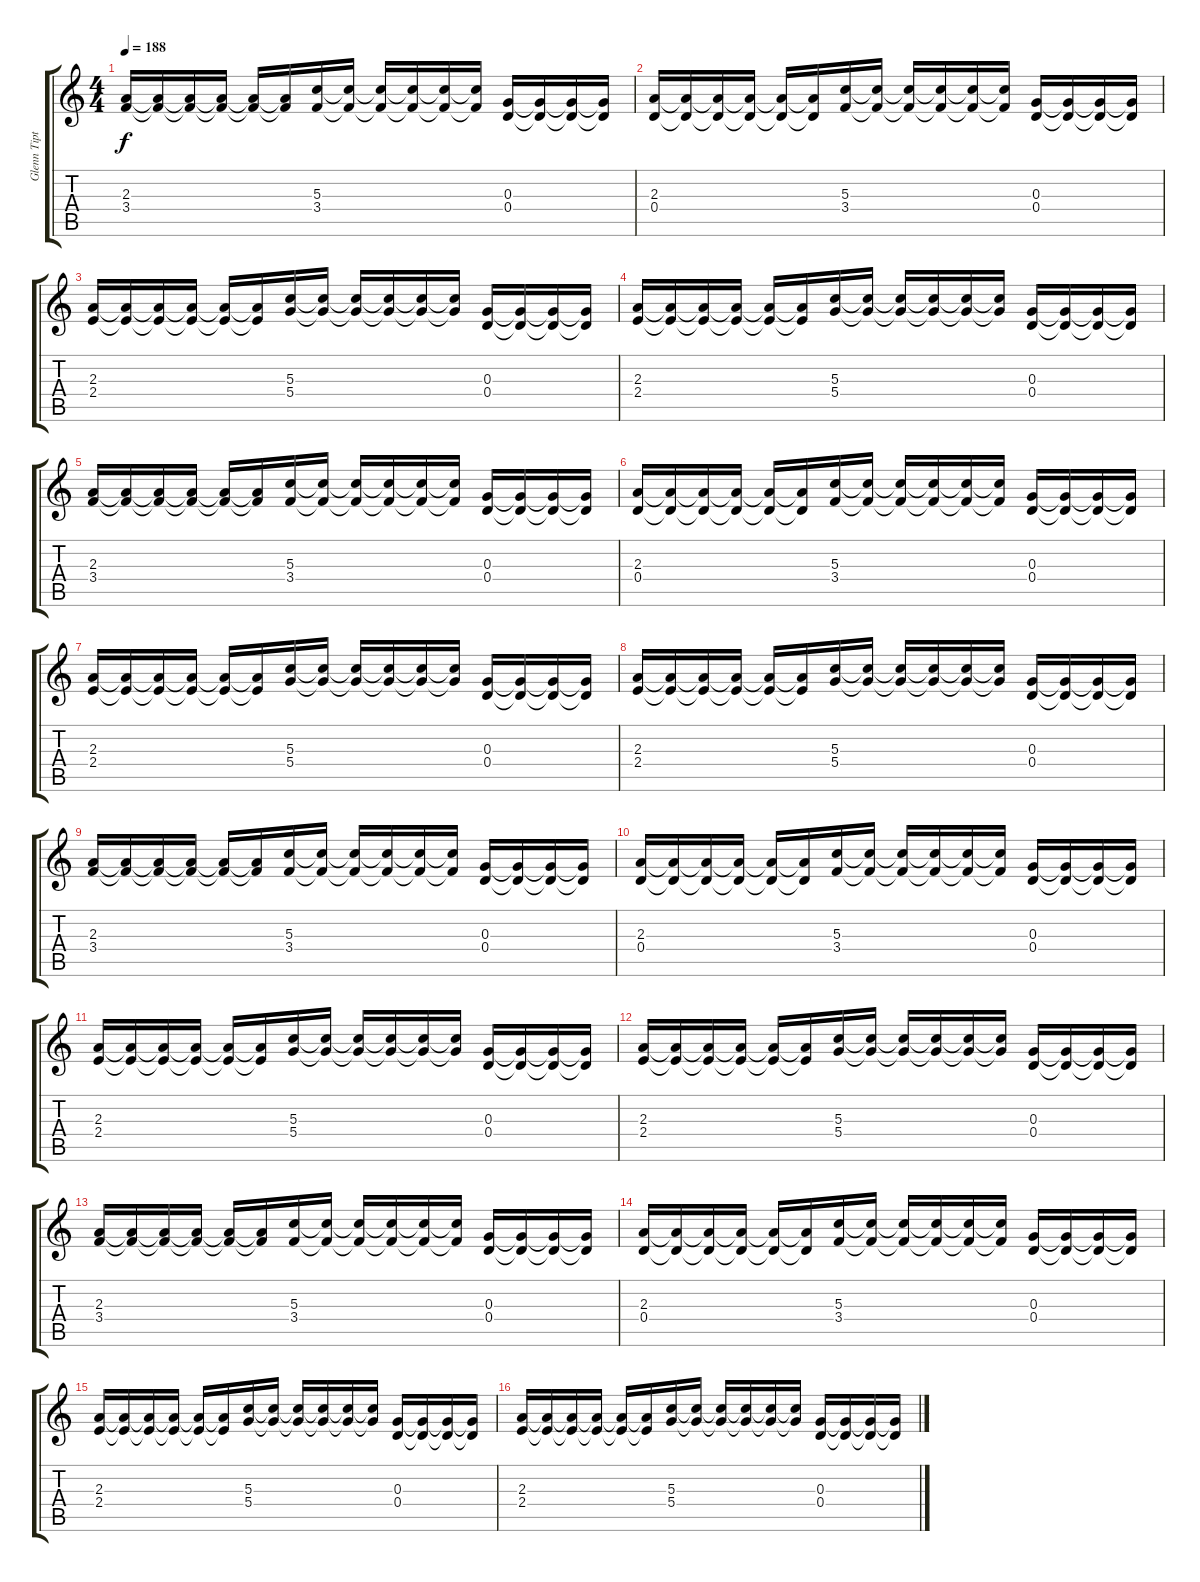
\track ("Glenn Tipton" "Glenn Tipt") {instrument distortionguitar}
\staff {score tabs}
\tuning (E4 B3 G3 D3 A2 E2) {hide}
\ts (4 4)
\tempo 188
\clef g2
\ks c
(2.3 3.4).16{dy f volume 15 balance 8} (2.3{t} 3.4{t}).16{volume 0} (2.3{t} 3.4{t}).16{volume 15} (2.3{t} 3.4{t}).16{volume 0} (2.3{t} 3.4{t}).16{volume 15} (2.3{t} 3.4{t}).16{volume 0} (5.3 3.4).16{volume 15} (5.3{t} 3.4{t}).16{volume 0} (5.3{t} 3.4{t}).16{volume 15} (5.3{t} 3.4{t}).16{volume 0} (5.3{t} 3.4{t}).16{volume 15} (5.3{t} 3.4{t}).16{volume 0} (0.3 0.4).16{volume 15} (0.3{t} 0.4{t}).16{volume 0} (0.3{t} 0.4{t}).16{volume 15} (0.3{t} 0.4{t}).16{volume 0} |
(2.3 0.4).16{volume 15 balance 8} (2.3{t} 0.4{t}).16{volume 0} (2.3{t} 0.4{t}).16{volume 15} (2.3{t} 0.4{t}).16{volume 0} (2.3{t} 0.4{t}).16{volume 15} (2.3{t} 0.4{t}).16{volume 0} (5.3 3.4).16{volume 15} (5.3{t} 3.4{t}).16{volume 0} (5.3{t} 3.4{t}).16{volume 15} (5.3{t} 3.4{t}).16{volume 0} (5.3{t} 3.4{t}).16{volume 15} (5.3{t} 3.4{t}).16{volume 0} (0.3 0.4).16{volume 15} (0.3{t} 0.4{t}).16{volume 0} (0.3{t} 0.4{t}).16{volume 15} (0.3{t} 0.4{t}).16{volume 0} |
(2.3 2.4).16{volume 15 balance 8 instrument electricguitarmuted} (2.3{t} 2.4{t}).16{volume 0} (2.3{t} 2.4{t}).16{volume 15} (2.3{t} 2.4{t}).16{volume 0} (2.3{t} 2.4{t}).16{volume 15} (2.3{t} 2.4{t}).16{volume 0} (5.3 5.4).16{volume 15} (5.3{t} 5.4{t}).16{volume 0} (5.3{t} 5.4{t}).16{volume 15} (5.3{t} 5.4{t}).16{volume 0} (5.3{t} 5.4{t}).16{volume 15} (5.3{t} 5.4{t}).16{volume 0} (0.3 0.4).16{volume 15} (0.3{t} 0.4{t}).16{volume 0} (0.3{t} 0.4{t}).16{volume 15} (0.3{t} 0.4{t}).16{volume 0} |
(2.3 2.4).16{volume 15 instrument electricguitarmuted} (2.3{t} 2.4{t}).16{volume 0} (2.3{t} 2.4{t}).16{volume 15} (2.3{t} 2.4{t}).16{volume 0} (2.3{t} 2.4{t}).16{volume 15} (2.3{t} 2.4{t}).16{volume 0} (5.3 5.4).16{volume 15} (5.3{t} 5.4{t}).16{volume 0} (5.3{t} 5.4{t}).16{volume 15} (5.3{t} 5.4{t}).16{volume 0} (5.3{t} 5.4{t}).16{volume 15} (5.3{t} 5.4{t}).16{volume 0} (0.3 0.4).16{volume 15} (0.3{t} 0.4{t}).16{volume 0} (0.3{t} 0.4{t}).16{volume 15} (0.3{t} 0.4{t}).16{volume 0} |
(2.3 3.4).16{volume 15 balance 8} (2.3{t} 3.4{t}).16{volume 0} (2.3{t} 3.4{t}).16{volume 15} (2.3{t} 3.4{t}).16{volume 0} (2.3{t} 3.4{t}).16{volume 15} (2.3{t} 3.4{t}).16{volume 0} (5.3 3.4).16{volume 15} (5.3{t} 3.4{t}).16{volume 0} (5.3{t} 3.4{t}).16{volume 15} (5.3{t} 3.4{t}).16{volume 0} (5.3{t} 3.4{t}).16{volume 15} (5.3{t} 3.4{t}).16{volume 0} (0.3 0.4).16{volume 15} (0.3{t} 0.4{t}).16{volume 0} (0.3{t} 0.4{t}).16{volume 15} (0.3{t} 0.4{t}).16{volume 0} |
(2.3 0.4).16{volume 15 balance 8} (2.3{t} 0.4{t}).16{volume 0} (2.3{t} 0.4{t}).16{volume 15} (2.3{t} 0.4{t}).16{volume 0} (2.3{t} 0.4{t}).16{volume 15} (2.3{t} 0.4{t}).16{volume 0} (5.3 3.4).16{volume 15} (5.3{t} 3.4{t}).16{volume 0} (5.3{t} 3.4{t}).16{volume 15} (5.3{t} 3.4{t}).16{volume 0} (5.3{t} 3.4{t}).16{volume 15} (5.3{t} 3.4{t}).16{volume 0} (0.3 0.4).16{volume 15} (0.3{t} 0.4{t}).16{volume 0} (0.3{t} 0.4{t}).16{volume 15} (0.3{t} 0.4{t}).16{volume 0} |
(2.3 2.4).16{volume 15 balance 8 instrument electricguitarmuted} (2.3{t} 2.4{t}).16{volume 0} (2.3{t} 2.4{t}).16{volume 15} (2.3{t} 2.4{t}).16{volume 0} (2.3{t} 2.4{t}).16{volume 15} (2.3{t} 2.4{t}).16{volume 0} (5.3 5.4).16{volume 15} (5.3{t} 5.4{t}).16{volume 0} (5.3{t} 5.4{t}).16{volume 15} (5.3{t} 5.4{t}).16{volume 0} (5.3{t} 5.4{t}).16{volume 15} (5.3{t} 5.4{t}).16{volume 0} (0.3 0.4).16{volume 15} (0.3{t} 0.4{t}).16{volume 0} (0.3{t} 0.4{t}).16{volume 15} (0.3{t} 0.4{t}).16{volume 0} |
(2.3 2.4).16{volume 15 instrument electricguitarmuted} (2.3{t} 2.4{t}).16{volume 0} (2.3{t} 2.4{t}).16{volume 15} (2.3{t} 2.4{t}).16{volume 0} (2.3{t} 2.4{t}).16{volume 15} (2.3{t} 2.4{t}).16{volume 0} (5.3 5.4).16{volume 15} (5.3{t} 5.4{t}).16{volume 0} (5.3{t} 5.4{t}).16{volume 15} (5.3{t} 5.4{t}).16{volume 0} (5.3{t} 5.4{t}).16{volume 15} (5.3{t} 5.4{t}).16{volume 0} (0.3 0.4).16{volume 15} (0.3{t} 0.4{t}).16{volume 0} (0.3{t} 0.4{t}).16{volume 15} (0.3{t} 0.4{t}).16{volume 0} |
(2.3 3.4).16{volume 15 balance 8} (2.3{t} 3.4{t}).16{volume 0} (2.3{t} 3.4{t}).16{volume 15} (2.3{t} 3.4{t}).16{volume 0} (2.3{t} 3.4{t}).16{volume 15} (2.3{t} 3.4{t}).16{volume 0} (5.3 3.4).16{volume 15} (5.3{t} 3.4{t}).16{volume 0} (5.3{t} 3.4{t}).16{volume 15} (5.3{t} 3.4{t}).16{volume 0} (5.3{t} 3.4{t}).16{volume 15} (5.3{t} 3.4{t}).16{volume 0} (0.3 0.4).16{volume 15} (0.3{t} 0.4{t}).16{volume 0} (0.3{t} 0.4{t}).16{volume 15} (0.3{t} 0.4{t}).16{volume 0} |
(2.3 0.4).16{volume 15 balance 8} (2.3{t} 0.4{t}).16{volume 0} (2.3{t} 0.4{t}).16{volume 15} (2.3{t} 0.4{t}).16{volume 0} (2.3{t} 0.4{t}).16{volume 15} (2.3{t} 0.4{t}).16{volume 0} (5.3 3.4).16{volume 15} (5.3{t} 3.4{t}).16{volume 0} (5.3{t} 3.4{t}).16{volume 15} (5.3{t} 3.4{t}).16{volume 0} (5.3{t} 3.4{t}).16{volume 15} (5.3{t} 3.4{t}).16{volume 0} (0.3 0.4).16{volume 15} (0.3{t} 0.4{t}).16{volume 0} (0.3{t} 0.4{t}).16{volume 15} (0.3{t} 0.4{t}).16{volume 0} |
(2.3 2.4).16{volume 15 balance 8 instrument electricguitarmuted} (2.3{t} 2.4{t}).16{volume 0} (2.3{t} 2.4{t}).16{volume 15} (2.3{t} 2.4{t}).16{volume 0} (2.3{t} 2.4{t}).16{volume 15} (2.3{t} 2.4{t}).16{volume 0} (5.3 5.4).16{volume 15} (5.3{t} 5.4{t}).16{volume 0} (5.3{t} 5.4{t}).16{volume 15} (5.3{t} 5.4{t}).16{volume 0} (5.3{t} 5.4{t}).16{volume 15} (5.3{t} 5.4{t}).16{volume 0} (0.3 0.4).16{volume 15} (0.3{t} 0.4{t}).16{volume 0} (0.3{t} 0.4{t}).16{volume 15} (0.3{t} 0.4{t}).16{volume 0} |
(2.3 2.4).16{volume 15 instrument electricguitarmuted} (2.3{t} 2.4{t}).16{volume 0} (2.3{t} 2.4{t}).16{volume 15} (2.3{t} 2.4{t}).16{volume 0} (2.3{t} 2.4{t}).16{volume 15} (2.3{t} 2.4{t}).16{volume 0} (5.3 5.4).16{volume 15} (5.3{t} 5.4{t}).16{volume 0} (5.3{t} 5.4{t}).16{volume 15} (5.3{t} 5.4{t}).16{volume 0} (5.3{t} 5.4{t}).16{volume 15} (5.3{t} 5.4{t}).16{volume 0} (0.3 0.4).16{volume 15} (0.3{t} 0.4{t}).16{volume 0} (0.3{t} 0.4{t}).16{volume 15} (0.3{t} 0.4{t}).16{volume 0} |
(2.3 3.4).16{volume 15 balance 8} (2.3{t} 3.4{t}).16{volume 0} (2.3{t} 3.4{t}).16{volume 15} (2.3{t} 3.4{t}).16{volume 0} (2.3{t} 3.4{t}).16{volume 15} (2.3{t} 3.4{t}).16{volume 0} (5.3 3.4).16{volume 15} (5.3{t} 3.4{t}).16{volume 0} (5.3{t} 3.4{t}).16{volume 15} (5.3{t} 3.4{t}).16{volume 0} (5.3{t} 3.4{t}).16{volume 15} (5.3{t} 3.4{t}).16{volume 0} (0.3 0.4).16{volume 15} (0.3{t} 0.4{t}).16{volume 0} (0.3{t} 0.4{t}).16{volume 15} (0.3{t} 0.4{t}).16{volume 0} |
(2.3 0.4).16{volume 15 balance 8} (2.3{t} 0.4{t}).16{volume 0} (2.3{t} 0.4{t}).16{volume 15} (2.3{t} 0.4{t}).16{volume 0} (2.3{t} 0.4{t}).16{volume 15} (2.3{t} 0.4{t}).16{volume 0} (5.3 3.4).16{volume 15} (5.3{t} 3.4{t}).16{volume 0} (5.3{t} 3.4{t}).16{volume 15} (5.3{t} 3.4{t}).16{volume 0} (5.3{t} 3.4{t}).16{volume 15} (5.3{t} 3.4{t}).16{volume 0} (0.3 0.4).16{volume 15} (0.3{t} 0.4{t}).16{volume 0} (0.3{t} 0.4{t}).16{volume 15} (0.3{t} 0.4{t}).16{volume 0} |
(2.3 2.4).16{volume 15 balance 8 instrument electricguitarmuted} (2.3{t} 2.4{t}).16{volume 0} (2.3{t} 2.4{t}).16{volume 15} (2.3{t} 2.4{t}).16{volume 0} (2.3{t} 2.4{t}).16{volume 15} (2.3{t} 2.4{t}).16{volume 0} (5.3 5.4).16{volume 15} (5.3{t} 5.4{t}).16{volume 0} (5.3{t} 5.4{t}).16{volume 15} (5.3{t} 5.4{t}).16{volume 0} (5.3{t} 5.4{t}).16{volume 15} (5.3{t} 5.4{t}).16{volume 0} (0.3 0.4).16{volume 15} (0.3{t} 0.4{t}).16{volume 0} (0.3{t} 0.4{t}).16{volume 15} (0.3{t} 0.4{t}).16{volume 0} |
(2.3 2.4).16{volume 15 instrument electricguitarmuted} (2.3{t} 2.4{t}).16{volume 0} (2.3{t} 2.4{t}).16{volume 15} (2.3{t} 2.4{t}).16{volume 0} (2.3{t} 2.4{t}).16{volume 15} (2.3{t} 2.4{t}).16{volume 0} (5.3 5.4).16{volume 15} (5.3{t} 5.4{t}).16{volume 0} (5.3{t} 5.4{t}).16{volume 15} (5.3{t} 5.4{t}).16{volume 0} (5.3{t} 5.4{t}).16{volume 15} (5.3{t} 5.4{t}).16{volume 0} (0.3 0.4).16{volume 15} (0.3{t} 0.4{t}).16{volume 0} (0.3{t} 0.4{t}).16{volume 15} (0.3{t} 0.4{t}).16{volume 0}
